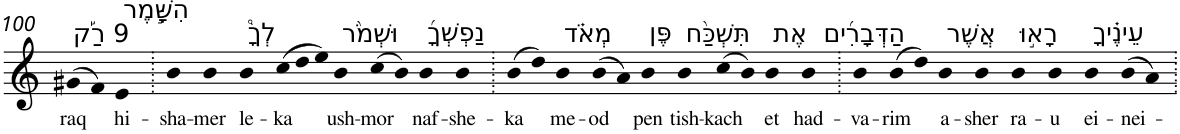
**kern	**text
*part1	*part1
*staff1	*staff1
*I"Piano	*
*I'Pno	*
!!LO:PB:g=z
*clefG2	*
*k[]	*
=100	=100
!LO:TX:a:t=9 רַ֡ק	!
!	!LO:LY:b
(>8g#X	raq
8f)	.
!LO:TX:a:t=הִשָּׁ֣מֶר	!
!	!LO:LY:b
4e	hi-
=101.	=101.
!	!LO:LY:b
4b	-sha-
!	!LO:LY:b
4b	-mer
!LO:TX:a:t=לְךָ֩	!
!	!LO:LY:b
4b	le-
*Xtuplet	*
!	!LO:LY:b
(>12cc	-ka
12dd	.
12ee)	.
!LO:TX:a:t=וּשְׁמֹ֨ר	!
!	!LO:LY:b
4b	ush-
!	!LO:LY:b
(>8cc	-mor
8b)	.
!LO:TX:a:t=נַפְשְׁךָ֜	!
!	!LO:LY:b
4b	naf-
!	!LO:LY:b
4b	-she-
=102.	=102.
!	!LO:LY:b
(>8b	-ka
8dd)	.
!LO:TX:a:t=מְאֹ֗ד	!
!	!LO:LY:b
4b	me-
!	!LO:LY:b
(>8b	-od
8a)	.
!LO:TX:a:t=פֶּן	!
!	!LO:LY:b
4b	pen
!LO:TX:a:t=תִּשְׁכַּ֨ח	!
!	!LO:LY:b
4b	tish-
!	!LO:LY:b
(>8cc	-kach
8b)	.
!LO:TX:a:t=אֶת	!
!	!LO:LY:b
4b	et
!LO:TX:a:t=הַדְּבָרִ֜ים	!
!	!LO:LY:b
4b	had-
=103.	=103.
!	!LO:LY:b
4b	-va-
!	!LO:LY:b
(>8b	-rim
8dd)	.
!LO:TX:a:t=אֲשֶׁר	!
!	!LO:LY:b
4b	a-
!	!LO:LY:b
4b	-sher
!LO:TX:a:t=רָא֣וּ	!
!	!LO:LY:b
4b	ra-
!	!LO:LY:b
4b	-u
!LO:TX:a:t=עֵינֶ֗יךָ	!
!	!LO:LY:b
4b	ei-
!	!LO:LY:b
(>8b	-nei-
8a)	.
=.	=.
*-	*-
